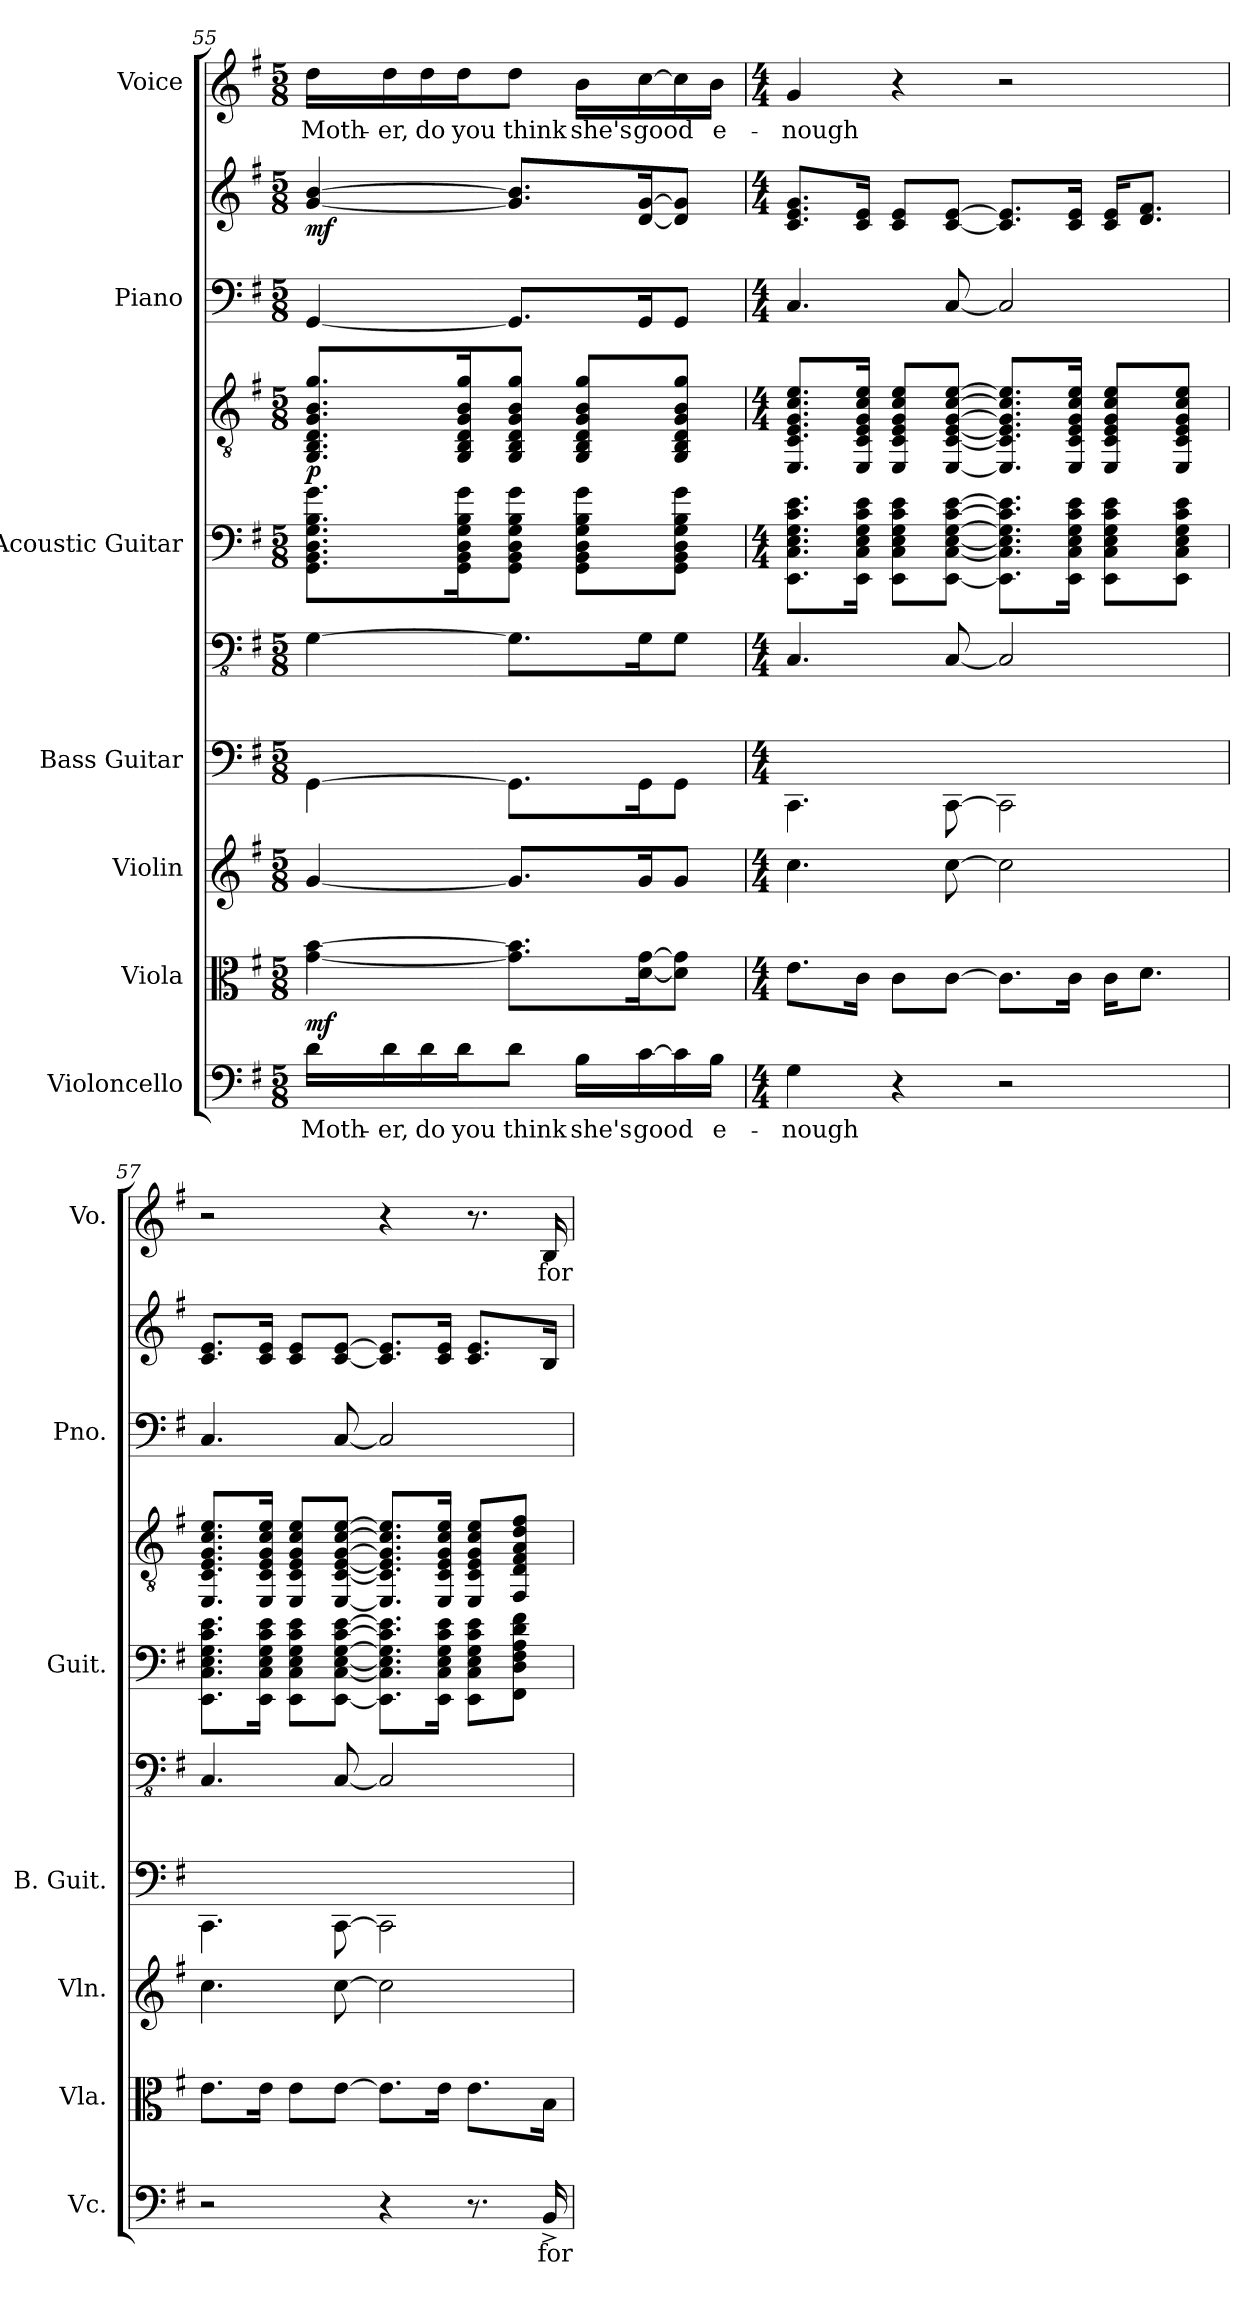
**kern	**text	**dynam	**kern	**kern	**kern	**kern	**kern	**kern	**dynam	**kern	**kern	**dynam	**kern	**text
*part7	*part7	*part7	*part6	*part5	*part4	*part4	*part3	*part3	*part3	*part2	*part2	*part2	*part1	*part1
*staff10	*staff10	*staff10	*staff9	*staff8	*staff7	*staff6	*staff5	*staff4	*staff4/5	*staff3	*staff2	*staff2/3	*staff1	*staff1
*I"Violoncello	*	*	*I"Viola	*I"Violin	*I"Bass Guitar	*	*I"Acoustic Guitar	*	*	*I"Piano	*	*	*I"Voice	*
*I'Vc.	*	*	*I'Vla.	*I'Vln.	*I'B. Guit.	*	*I'Guit.	*	*	*I'Pno.	*	*	*I'Vo.	*
*clefF4	*	*	*clefC3	*clefG2	*	*clefFv4	*	*clefGv2	*	*clefF4	*clefG2	*	*clefG2	*
*k[f#]	*	*	*k[f#]	*k[f#]	*k[f#]	*k[f#]	*k[f#]	*k[f#]	*	*k[f#]	*k[f#]	*	*k[f#]	*
*M5/8	*	*	*M5/8	*M5/8	*M5/8	*M5/8	*M5/8	*M5/8	*	*M5/8	*M5/8	*	*M5/8	*
=55	=55	=55	=55	=55	=55	=55	=55	=55	=55	=55	=55	=55	=55	=55
!	!	!LO:DY:b	!	!	!	!	!	!	!LO:DY:b	!	!	!LO:DY:b	!	!
16d\LL	Moth-	mf	[4g\ [4b\	[4g/	[4GG\	[4GG\	8.GG\ 8.BB\ 8.D\ 8.G\ 8.B\ 8.g\L	8.GG/ 8.BB/ 8.D/ 8.G/ 8.B/ 8.g/L	p	[4GG/	[4g/ [4b/	mf	16dd\LL	Moth-
16d\	-er,	.	.	.	.	.	.	.	.	.	.	.	16dd\	-er,
16d\	do	.	.	.	.	.	.	.	.	.	.	.	16dd\	do
16d\J	you	.	.	.	.	.	16GG\ 16BB\ 16D\ 16G\ 16B\ 16g\K	16GG/ 16BB/ 16D/ 16G/ 16B/ 16g/K	.	.	.	.	16dd\J	you
8d\J	think	.	8.g\] 8.b\]L	8.g/L]	8.GG\L]	8.GG\L]	8GG\ 8BB\ 8D\ 8G\ 8B\ 8g\J	8GG/ 8BB/ 8D/ 8G/ 8B/ 8g/J	.	8.GG/L]	8.g/] 8.b/]L	.	8dd\J	think
16B\LL	she's	.	.	.	.	.	8GG\ 8BB\ 8D\ 8G\ 8B\ 8g\L	8GG/ 8BB/ 8D/ 8G/ 8B/ 8g/L	.	.	.	.	16b\LL	she's
[16c\	-good	.	[16d\ [16g\K	16g/K	16GG\K	16GG\K	.	.	.	16GG/K	[16d/ [16g/K	.	[16cc\	-good
16c\]	.	.	8d\] 8g\]J	8g/J	8GG\J	8GG\J	8GG\ 8BB\ 8D\ 8G\ 8B\ 8g\J	8GG/ 8BB/ 8D/ 8G/ 8B/ 8g/J	.	8GG/J	8d/] 8g/]J	.	16cc\]	.
16B\JJ	e-	.	.	.	.	.	.	.	.	.	.	.	16b\JJ	e-
!!LO:PB:g=z
=56	=56	=56	=56	=56	=56	=56	=56	=56	=56	=56	=56	=56	=56	=56
*M4/4	*	*	*M4/4	*M4/4	*M4/4	*M4/4	*M4/4	*M4/4	*	*M4/4	*M4/4	*	*M4/4	*
4G\	-nough	.	8.e\L	4.cc\	4.CC\	4.CC/	8.EE\ 8.C\ 8.E\ 8.G\ 8.c\ 8.e\L	8.EE/ 8.C/ 8.E/ 8.G/ 8.c/ 8.e/L	.	4.C/	8.c/ 8.e/ 8.g/L	.	4g/	-nough
.	.	.	16c\Jk	.	.	.	16EE\ 16C\ 16E\ 16G\ 16c\ 16e\Jk	16EE/ 16C/ 16E/ 16G/ 16c/ 16e/Jk	.	.	16c/ 16e/Jk	.	.	.
4r	.	.	8c\L	.	.	.	8EE\ 8C\ 8E\ 8G\ 8c\ 8e\L	8EE/ 8C/ 8E/ 8G/ 8c/ 8e/L	.	.	8c/ 8e/L	.	4r	.
.	.	.	[8c\J	[8cc\	[8CC\	[8CC/	[8EE\ [8C\ [8E\ [8G\ [8c\ [8e\J	[8EE/ [8C/ [8E/ [8G/ [8c/ [8e/J	.	[8C/	[8c/ [8e/J	.	.	.
2r	.	.	8.c\L]	2cc\]	2CC\]	2CC/]	8.EE\] 8.C\] 8.E\] 8.G\] 8.c\] 8.e\]L	8.EE/] 8.C/] 8.E/] 8.G/] 8.c/] 8.e/]L	.	2C/]	8.c/] 8.e/]L	.	2r	.
.	.	.	16c\Jk	.	.	.	16EE\ 16C\ 16E\ 16G\ 16c\ 16e\Jk	16EE/ 16C/ 16E/ 16G/ 16c/ 16e/Jk	.	.	16c/ 16e/Jk	.	.	.
.	.	.	16c\KL	.	.	.	8EE\ 8C\ 8E\ 8G\ 8c\ 8e\L	8EE/ 8C/ 8E/ 8G/ 8c/ 8e/L	.	.	16c/ 16e/KL	.	.	.
.	.	.	8.d\J	.	.	.	.	.	.	.	8.d/ 8.f#/J	.	.	.
.	.	.	.	.	.	.	8EE\ 8C\ 8E\ 8G\ 8c\ 8e\J	8EE/ 8C/ 8E/ 8G/ 8c/ 8e/J	.	.	.	.	.	.
=57	=57	=57	=57	=57	=57	=57	=57	=57	=57	=57	=57	=57	=57	=57
2r	.	.	8.e\L	4.cc\	4.CC\	4.CC/	8.EE\ 8.C\ 8.E\ 8.G\ 8.c\ 8.e\L	8.EE/ 8.C/ 8.E/ 8.G/ 8.c/ 8.e/L	.	4.C/	8.c/ 8.e/L	.	2r	.
.	.	.	16e\Jk	.	.	.	16EE\ 16C\ 16E\ 16G\ 16c\ 16e\Jk	16EE/ 16C/ 16E/ 16G/ 16c/ 16e/Jk	.	.	16c/ 16e/Jk	.	.	.
.	.	.	8e\L	.	.	.	8EE\ 8C\ 8E\ 8G\ 8c\ 8e\L	8EE/ 8C/ 8E/ 8G/ 8c/ 8e/L	.	.	8c/ 8e/L	.	.	.
.	.	.	[8e\J	[8cc\	[8CC\	[8CC/	[8EE\ [8C\ [8E\ [8G\ [8c\ [8e\J	[8EE/ [8C/ [8E/ [8G/ [8c/ [8e/J	.	[8C/	[8c/ [8e/J	.	.	.
4r	.	.	8.e\L]	2cc\]	2CC\]	2CC/]	8.EE\] 8.C\] 8.E\] 8.G\] 8.c\] 8.e\]L	8.EE/] 8.C/] 8.E/] 8.G/] 8.c/] 8.e/]L	.	2C/]	8.c/] 8.e/]L	.	4r	.
.	.	.	16e\Jk	.	.	.	16EE\ 16C\ 16E\ 16G\ 16c\ 16e\Jk	16EE/ 16C/ 16E/ 16G/ 16c/ 16e/Jk	.	.	16c/ 16e/Jk	.	.	.
8.r	.	.	8.e\L	.	.	.	8EE\ 8C\ 8E\ 8G\ 8c\ 8e\L	8EE/ 8C/ 8E/ 8G/ 8c/ 8e/L	.	.	8.c/ 8.e/L	.	8.r	.
.	.	.	.	.	.	.	8FF#\ 8D\ 8F#\ 8A\ 8d\ 8f#\J	8FF#/ 8D/ 8F#/ 8A/ 8d/ 8f#/J	.	.	.	.	.	.
16BB^/	for	.	16B\Jk	.	.	.	.	.	.	.	16B/Jk	.	16B/	for
=	=	=	=	=	=	=	=	=	=	=	=	=	=	=
*-	*-	*-	*-	*-	*-	*-	*-	*-	*-	*-	*-	*-	*-	*-
